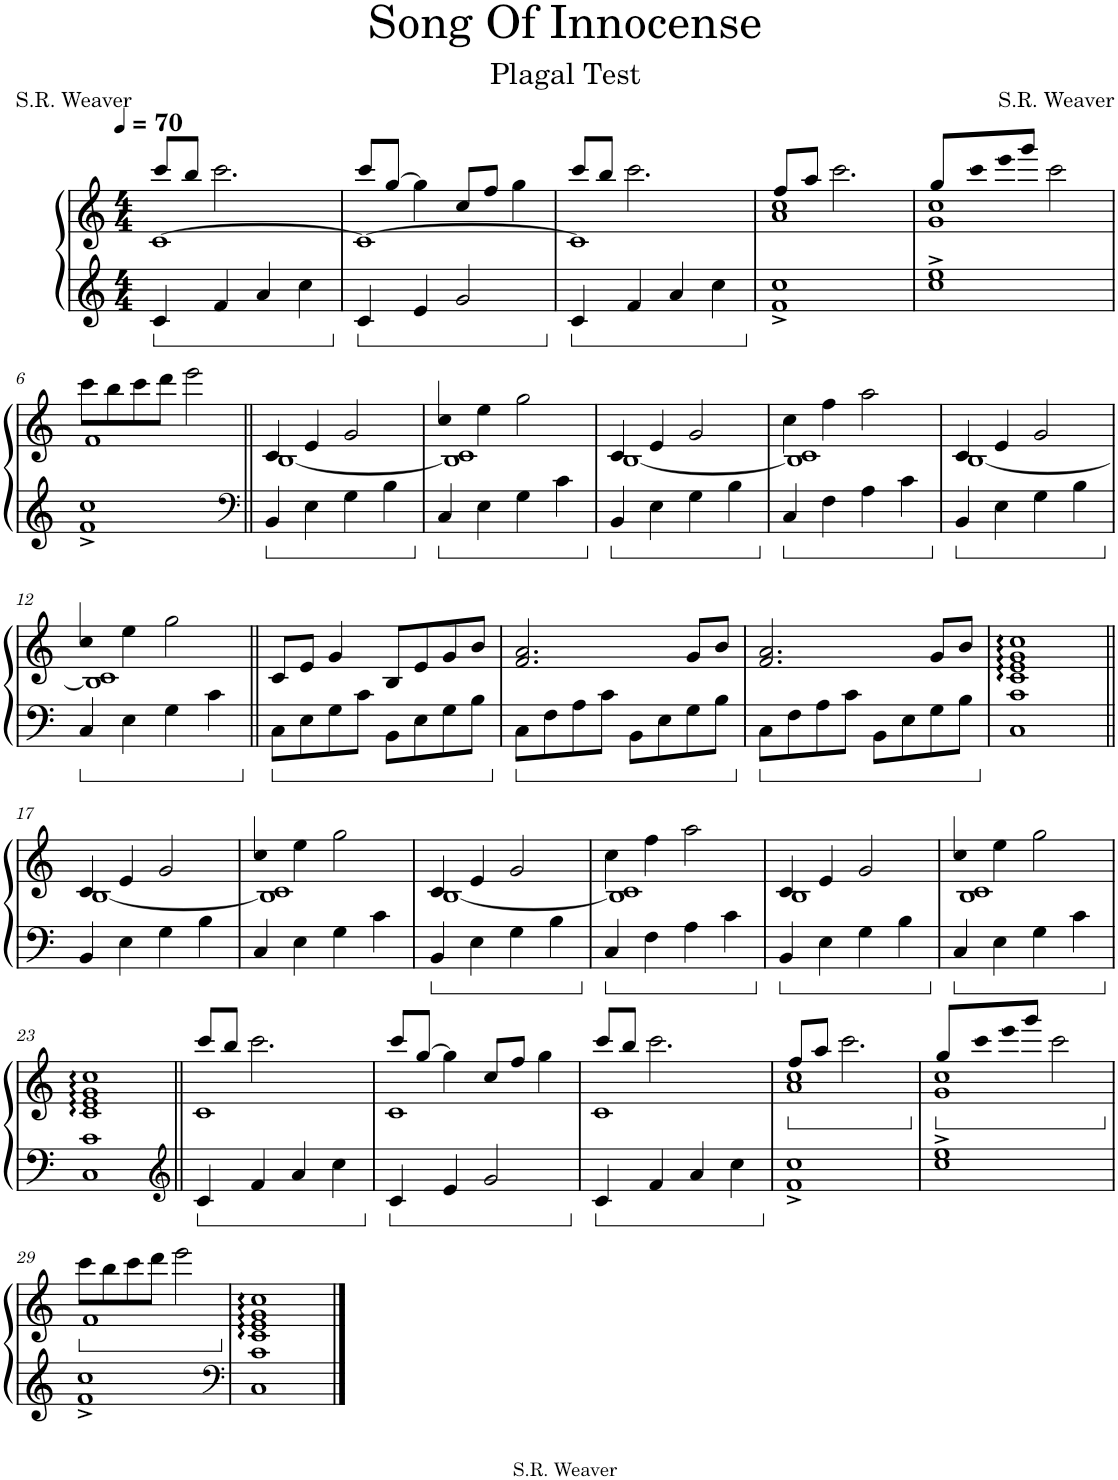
**kern	**kern
*part1	*part1
*staff2	*staff1
*I"Grand Piano	*
*I'Pno.	*
*clefG2	*clefG2
*k[]	*k[]
*M4/4	*M4/4
*MM70	*MM70
=1	=1
*	*^
4c/	[1c	8ccc/L
.	.	8bb/J
4f/	.	2.ccc\
4a/	.	.
4cc\	.	.
=2	=2	=2
4c/	1c_	8ccc/L
.	.	[8gg/J
4e/	.	4gg\]
2g/	.	8cc/L
.	.	8ff/J
.	.	4gg\
=3	=3	=3
4c/	1c]	8ccc/L
.	.	8bb/J
4f/	.	2.ccc\
4a/	.	.
4cc\	.	.
=4	=4	=4
1f^ 1cc^	1a 1cc	8ff/L
.	.	8aa/J
.	.	2.ccc\
=5	=5	=5
1cc^ 1ee^	1g 1cc	8gg/L
.	.	8ccc/
.	.	8eee/
.	.	8ggg/J
.	.	2ccc\
!!LO:LB:g=z	!!
=6	=6	=6
1f^ 1cc^	1f	8ccc\L
.	.	8bb\
.	.	8ccc\
.	.	8ddd\J
.	.	2eee\
=7||	=7||	=7||
*clefF4	*	*
4BB/	4c/	[1B
4E\	4e/	.
4G\	2g/	.
4B\	.	.
=8	=8	=8
4C/	1B] 1c	4cc\
4E\	.	4ee\
4G\	.	2gg\
4c\	.	.
=9	=9	=9
4BB/	4c/	[1B
4E\	4e/	.
4G\	2g/	.
4B\	.	.
=10	=10	=10
4C/	1B] 1c	4cc\
4F\	.	4ff\
4A\	.	2aa\
4c\	.	.
=11	=11	=11
4BB/	4c/	[1B
4E\	4e/	.
4G\	2g/	.
4B\	.	.
!!LO:LB:g=z	!!
=12	=12	=12
4C/	1B] 1c	4cc\
4E\	.	4ee\
4G\	.	2gg\
4c\	.	.
*	*v	*v
=13||	=13||
8C\L	8c/L
8E\	8e/J
8G\	4g/
8c\J	.
8BB\L	8B/L
8E\	8e/
8G\	8g/
8B\J	8b/J
=14	=14
8C\L	2.f/ 2.a/
8F\	.
8A\	.
8c\J	.
8BB\L	.
8E\	.
8G\	8g/L
8B\J	8b/J
=15	=15
8C\L	2.f/ 2.a/
8F\	.
8A\	.
8c\J	.
8BB\L	.
8E\	.
8G\	8g/L
8B\J	8b/J
=16	=16
1C 1c	1c:: 1e:: 1g:: 1cc::
!!LO:LB:g=z
=17||	=17||
*	*^
4BB/	4c/	[1B
4E\	4e/	.
4G\	2g/	.
4B\	.	.
=18	=18	=18
4C/	1B] 1c	4cc\
4E\	.	4ee\
4G\	.	2gg\
4c\	.	.
=19	=19	=19
4BB/	4c/	[1B
4E\	4e/	.
4G\	2g/	.
4B\	.	.
=20	=20	=20
4C/	1B] 1c	4cc\
4F\	.	4ff\
4A\	.	2aa\
4c\	.	.
=21	=21	=21
4BB/	4c/	1B
4E\	4e/	.
4G\	2g/	.
4B\	.	.
=22	=22	=22
4C/	1B 1c	4cc\
4E\	.	4ee\
4G\	.	2gg\
4c\	.	.
*	*v	*v
!!LO:LB:g=z
=23	=23
1C 1c	1c:: 1e:: 1g:: 1cc::
=24||	=24||
*clefG2	*
*	*^
4c/	1c	8ccc/L
.	.	8bb/J
4f/	.	2.ccc\
4a/	.	.
4cc\	.	.
=25	=25	=25
4c/	1c	8ccc/L
.	.	[8gg/J
4e/	.	4gg\]
2g/	.	8cc/L
.	.	8ff/J
.	.	4gg\
=26	=26	=26
4c/	1c	8ccc/L
.	.	8bb/J
4f/	.	2.ccc\
4a/	.	.
4cc\	.	.
=27	=27	=27
*	*ped	*
1f^ 1cc^	1a 1cc	8ff/L
.	.	8aa/J
.	.	2.ccc\
=28	=28	=28
*	*Xped	*
*	*ped	*
1cc^ 1ee^	1g 1cc	8gg/L
.	.	8ccc/
.	.	8eee/
.	.	8ggg/J
.	.	2ccc\
!!LO:LB:g=z	!!
=29	=29	=29
*	*Xped	*
*	*ped	*
1f^ 1cc^	1f	8ccc\L
.	.	8bb\
.	.	8ccc\
.	.	8ddd\J
.	.	2eee\
*	*v	*v
=30	=30
*clefF4	*
*	*Xped
1C 1c	1c:: 1e:: 1g:: 1cc::
==	==
*-	*-
